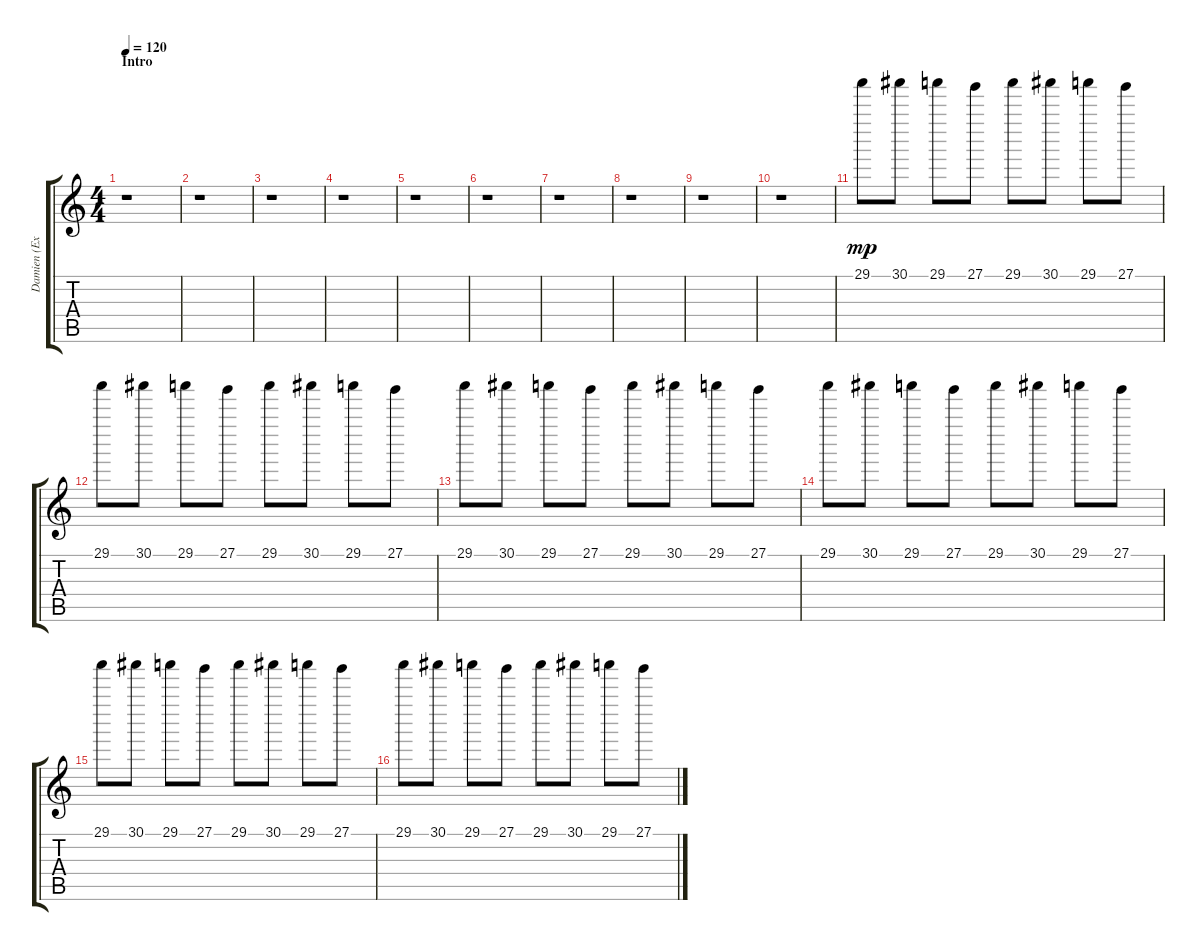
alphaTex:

\track ("Damien (ExtraKeyb/Effects)" "Damien (Ex") {instrument glockenspiel}
\staff {score tabs}
\tuning (E6 B5 G5 D5 A4 D4) {hide}
\ts (4 4)
\section ("" "Intro")
\tempo 120
\clef g2
\ks c
r.1{dy mp instrument glockenspiel} |
r.1 |
r.1 |
r.1 |
r.1 |
r.1 |
r.1 |
r.1 |
r.1 |
r.1 |
29.1.8{instrument glockenspiel} 30.1.8 29.1.8 27.1.8 29.1.8 30.1.8 29.1.8 27.1.8 |
29.1.8 30.1.8 29.1.8 27.1.8 29.1.8 30.1.8 29.1.8 27.1.8 |
29.1.8 30.1.8 29.1.8 27.1.8 29.1.8 30.1.8 29.1.8 27.1.8 |
29.1.8 30.1.8 29.1.8 27.1.8 29.1.8 30.1.8 29.1.8 27.1.8 |
29.1.8 30.1.8 29.1.8 27.1.8 29.1.8 30.1.8 29.1.8 27.1.8 |
29.1.8 30.1.8 29.1.8 27.1.8 29.1.8 30.1.8 29.1.8 27.1.8
